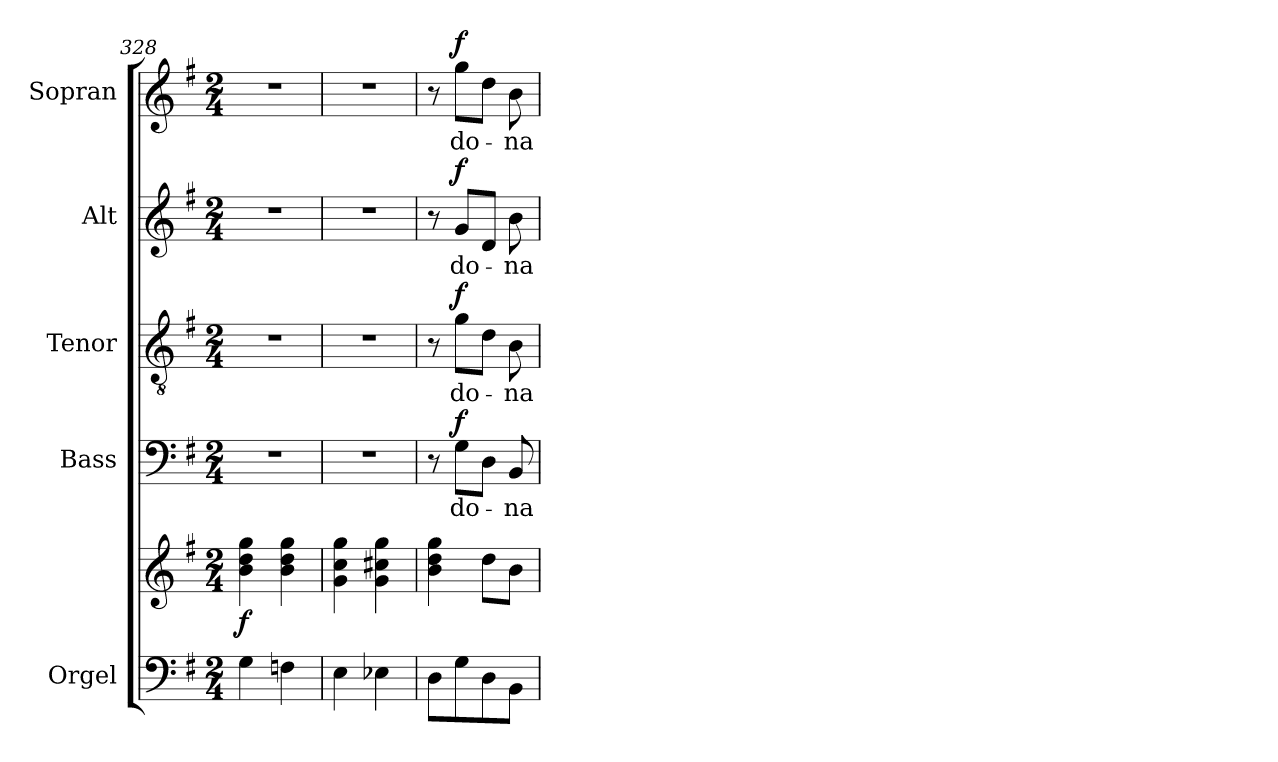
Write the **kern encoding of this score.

**kern	**kern	**dynam	**kern	**text	**dynam	**kern	**text	**dynam	**kern	**text	**dynam	**kern	**text	**dynam
*part5	*part5	*part5	*part4	*part4	*part4	*part3	*part3	*part3	*part2	*part2	*part2	*part1	*part1	*part1
*staff6	*staff5	*staff5/6	*staff4	*staff4	*staff4	*staff3	*staff3	*staff3	*staff2	*staff2	*staff2	*staff1	*staff1	*staff1
*I"Orgel	*	*	*I"Bass	*	*	*I"Tenor	*	*	*I"Alt	*	*	*I"Sopran	*	*
*I'Org.	*	*	*I'B.	*	*	*I'T.	*	*	*I'A.	*	*	*I'S.	*	*
*clefF4	*clefG2	*	*clefF4	*	*	*clefGv2	*	*	*clefG2	*	*	*clefG2	*	*
*k[f#]	*k[f#]	*	*k[f#]	*	*	*k[f#]	*	*	*k[f#]	*	*	*k[f#]	*	*
*G:	*G:	*	*G:	*	*	*G:	*	*	*G:	*	*	*G:	*	*
*M2/4	*M2/4	*	*M2/4	*	*	*M2/4	*	*	*M2/4	*	*	*M2/4	*	*
=328	=328	=328	=328	=328	=328	=328	=328	=328	=328	=328	=328	=328	=328	=328
!	!	!LO:DY:b	!	!	!	!	!	!	!	!	!	!	!	!
4G\	4b\ 4dd\ 4gg\	f	2r	.	.	2r	.	.	2r	.	.	2r	.	.
4Fn\	4b\ 4dd\ 4gg\	.	.	.	.	.	.	.	.	.	.	.	.	.
=329	=329	=329	=329	=329	=329	=329	=329	=329	=329	=329	=329	=329	=329	=329
4E\	4g\ 4cc\ 4gg\	.	2r	.	.	2r	.	.	2r	.	.	2r	.	.
4E-X\	4g\ 4cc#X\ 4gg\	.	.	.	.	.	.	.	.	.	.	.	.	.
=330	=330	=330	=330	=330	=330	=330	=330	=330	=330	=330	=330	=330	=330	=330
8D\L	4b\ 4dd\ 4gg\	.	8r	.	.	8r	.	.	8r	.	.	8r	.	.
!	!	!	!	!LO:LY:b	!LO:DY:a	!	!LO:LY:b	!LO:DY:a	!	!LO:LY:b	!LO:DY:a	!	!LO:LY:b	!LO:DY:a
8G\	.	.	8G\L	do-	f	8g\L	do-	f	8g/L	do-	f	8gg\L	do-	f
8D\	8dd\L	.	8D\J	.	.	8d\J	.	.	8d/J	.	.	8dd\J	.	.
!	!	!	!	!LO:LY:b	!	!	!LO:LY:b	!	!	!LO:LY:b	!	!	!LO:LY:b	!
8BB\J	8b\J	.	8BB/	-na	.	8B\	-na	.	8b\	-na	.	8b\	-na	.
=	=	=	=	=	=	=	=	=	=	=	=	=	=	=
*-	*-	*-	*-	*-	*-	*-	*-	*-	*-	*-	*-	*-	*-	*-
